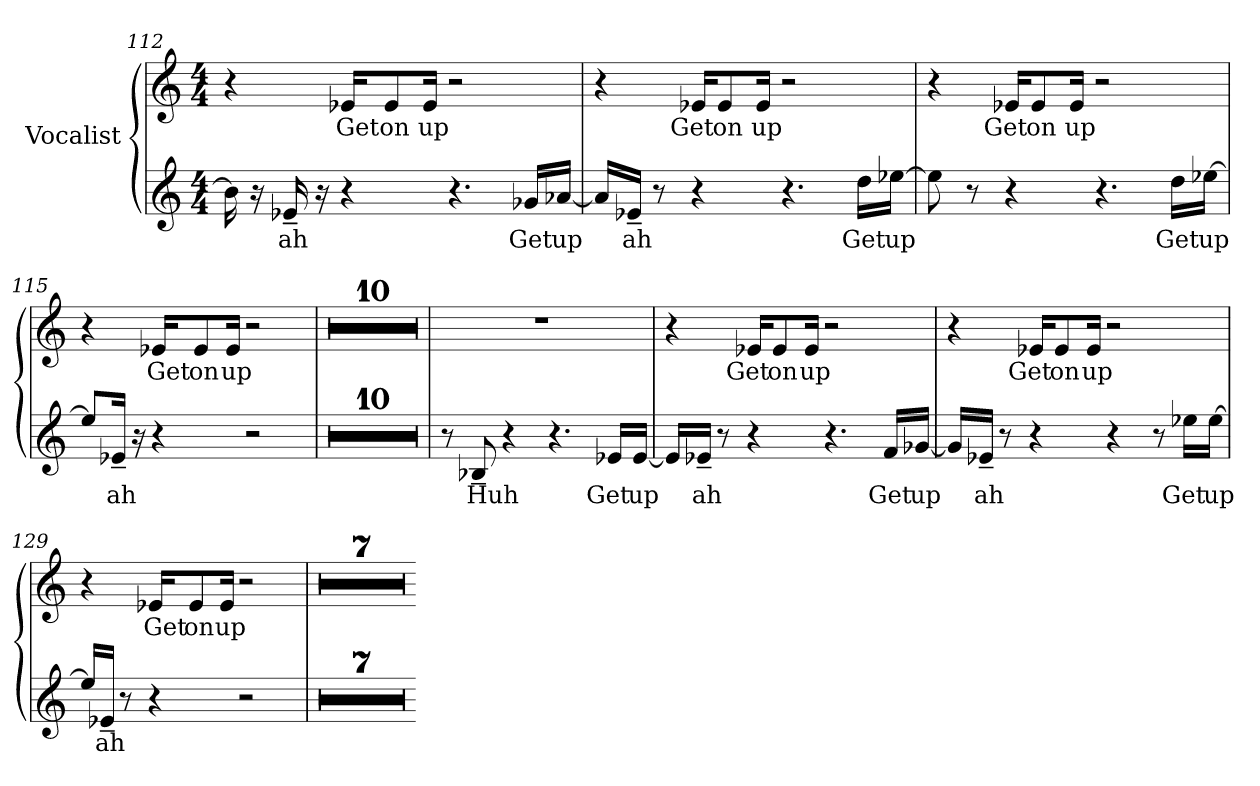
**kern	**text	**kern	**text
*part1	*part1	*part1	*part1
*staff2	*staff2	*staff1	*staff1
*I"Vocalist	*	*	*
*clefG2	*	*clefG2	*
*M4/4	*	*M4/4	*
=112	=112	=112	=112
16b-]	_	4r	.
16r	.	.	.
16e-X~	ah	.	.
16r	.	.	.
4r	.	16e-X/KL	Get
.	.	8e-/	on
.	.	16e-/Jk	up
4.r	.	2r	.
16g-X/LL	Get	.	.
[16a-X/JJ	up	.	.
=113	=113	=113	=113
16a-/LL]	_	4r	.
16e-X~/JJ	ah	.	.
8r	.	.	.
4r	.	16e-X/KL	Get
.	.	8e-/	on
.	.	16e-/Jk	up
4.r	.	2r	.
16dd\LL	Get	.	.
[16ee-X\JJ	up	.	.
=114	=114	=114	=114
8ee-]	_	4r	.
8r	.	.	.
4r	.	16e-X/KL	Get
.	.	8e-/	on
.	.	16e-/Jk	up
4.r	.	2r	.
16dd\LL	Get	.	.
[16ee-X\JJ	up	.	.
=115	=115	=115	=115
8ee-/L]	_	4r	.
16e-X~/Jk	ah	.	.
16r	.	.	.
4r	.	16e-X/KL	Get
.	.	8e-/	on
.	.	16e-/Jk	up
2r	.	2r	.
=116	=116	=116	=116
1r	.	1r	.
=117	=117	=117	=117
1r	.	1r	.
=118	=118	=118	=118
1r	.	1r	.
=119	=119	=119	=119
1r	.	1r	.
=120	=120	=120	=120
1r	.	1r	.
=121	=121	=121	=121
1r	.	1r	.
=122	=122	=122	=122
1r	.	1r	.
=123	=123	=123	=123
1r	.	1r	.
=124	=124	=124	=124
1r	.	1r	.
=125	=125	=125	=125
1r	.	1r	.
=126	=126	=126	=126
8r	.	1r	.
8B-X~	Huh	.	.
4r	.	.	.
4.r	.	.	.
16e-X/LL	Get	.	.
[16e-/JJ	up	.	.
=127	=127	=127	=127
16e-/LL]	_	4r	.
16e-X~/JJ	ah	.	.
8r	.	.	.
4r	.	16e-X/KL	Get
.	.	8e-/	on
.	.	16e-/Jk	up
4.r	.	2r	.
16f/LL	Get	.	.
[16g-X/JJ	up	.	.
=128	=128	=128	=128
16g-/LL]	_	4r	.
16e-X~/JJ	ah	.	.
8r	.	.	.
4r	.	16e-X/KL	Get
.	.	8e-/	on
.	.	16e-/Jk	up
4r	.	2r	.
8r	.	.	.
16ee-X\LL	Get	.	.
[16ee-\JJ	up	.	.
=129	=129	=129	=129
16ee-/LL]	_	4r	.
16e-X~/JJ	ah	.	.
8r	.	.	.
4r	.	16e-X/KL	Get
.	.	8e-/	on
.	.	16e-/Jk	up
2r	.	2r	.
=130	=130	=130	=130
1r	.	1r	.
=131	=131	=131	=131
1r	.	1r	.
=132	=132	=132	=132
1r	.	1r	.
=133	=133	=133	=133
1r	.	1r	.
=134	=134	=134	=134
1r	.	1r	.
=135	=135	=135	=135
1r	.	1r	.
=136	=136	=136	=136
1r	.	1r	.
=-	=-	=-	=-
*-	*-	*-	*-
